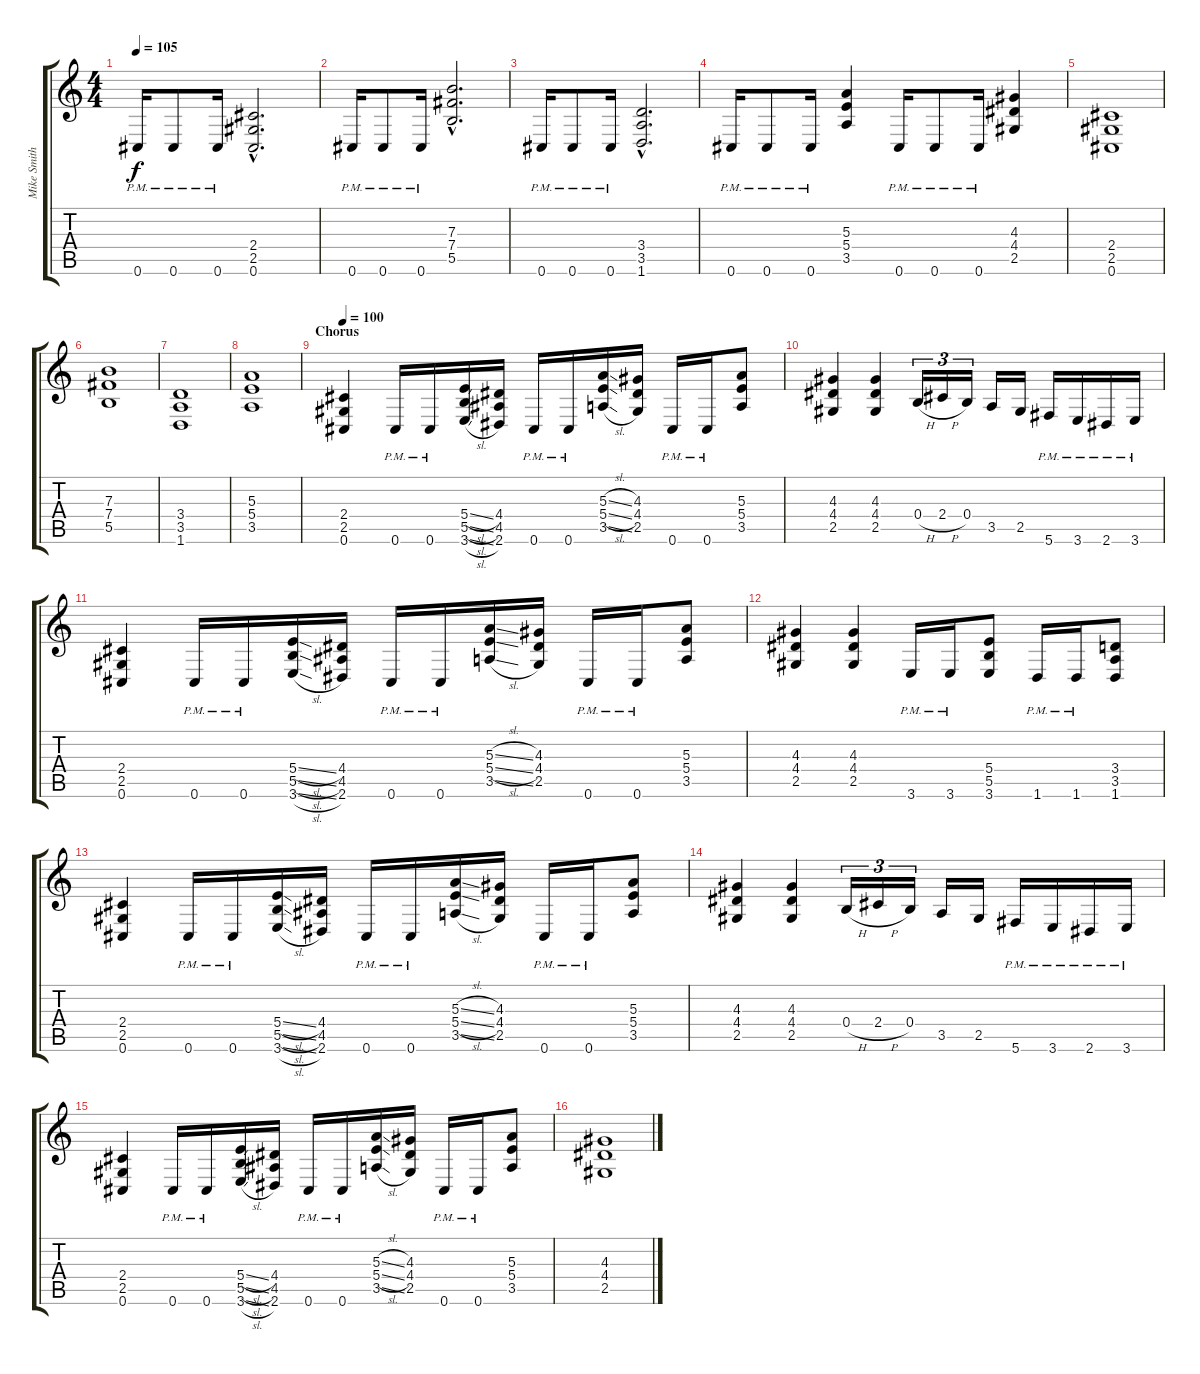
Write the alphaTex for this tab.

\track ("Mike Smith - Guitar" "Mike Smith") {instrument electricguitarclean}
\staff {score tabs}
\tuning (Db4 Ab3 E3 B2 Gb2 Db2) {hide}
\ts (4 4)
\tempo 105
\clef g2
\ks c
0.6{pm}.16{dy f} 0.6{pm}.8 0.6{pm}.16 (2.4{hac} 2.5{hac} 0.6{hac}).2{d} |
0.6{pm}.16 0.6{pm}.8 0.6{pm}.16 (7.3{hac} 7.4{hac} 5.5{hac}).2{d} |
0.6{pm}.16 0.6{pm}.8 0.6{pm}.16 (3.4{hac} 3.5{hac} 1.6{hac}).2{d} |
0.6{pm}.16 0.6{pm}.8 0.6{pm}.16 (5.3 5.4 3.5).4 0.6{pm}.16 0.6{pm}.8 0.6{pm}.16 (4.3 4.4 2.5).4 |
(2.4 2.5 0.6).1 |
(7.3 7.4 5.5).1 |
(3.4 3.5 1.6).1 |
(5.3 5.4 3.5).1 |
\section ("" "Chorus")
\tempo 100
(2.4 2.5 0.6).4 0.6{pm}.16 0.6{pm}.16 (5.4{sl} 5.5{sl} 3.6{sl}).16 (4.4 4.5 2.6).16 0.6{pm}.16 0.6{pm}.16 (5.3{sl} 5.4{sl} 3.5{sl}).16 (4.3 4.4 2.5).16 0.6{pm}.16 0.6{pm}.16 (5.3 5.4 3.5).8 |
(4.3 4.4 2.5).4 (4.3 4.4 2.5).4 0.4{h}.16{tu (3 2)} 2.4{h}.16{tu (3 2)} 0.4.16{tu (3 2)} 3.5.16 2.5.16 5.6{pm}.16 3.6{pm}.16 2.6{pm}.16 3.6{pm}.16 |
(2.4 2.5 0.6).4 0.6{pm}.16 0.6{pm}.16 (5.4{sl} 5.5{sl} 3.6{sl}).16 (4.4 4.5 2.6).16 0.6{pm}.16 0.6{pm}.16 (5.3{sl} 5.4{sl} 3.5{sl}).16 (4.3 4.4 2.5).16 0.6{pm}.16 0.6{pm}.16 (5.3 5.4 3.5).8 |
(4.3 4.4 2.5).4 (4.3 4.4 2.5).4 3.6{pm}.16 3.6{pm}.16 (5.4 5.5 3.6).8 1.6{pm}.16 1.6{pm}.16 (3.4 3.5 1.6).8 |
(2.4 2.5 0.6).4 0.6{pm}.16 0.6{pm}.16 (5.4{sl} 5.5{sl} 3.6{sl}).16 (4.4 4.5 2.6).16 0.6{pm}.16 0.6{pm}.16 (5.3{sl} 5.4{sl} 3.5{sl}).16 (4.3 4.4 2.5).16 0.6{pm}.16 0.6{pm}.16 (5.3 5.4 3.5).8 |
(4.3 4.4 2.5).4 (4.3 4.4 2.5).4 0.4{h}.16{tu (3 2)} 2.4{h}.16{tu (3 2)} 0.4.16{tu (3 2)} 3.5.16 2.5.16 5.6{pm}.16 3.6{pm}.16 2.6{pm}.16 3.6{pm}.16 |
(2.4 2.5 0.6).4 0.6{pm}.16 0.6{pm}.16 (5.4{sl} 5.5{sl} 3.6{sl}).16 (4.4 4.5 2.6).16 0.6{pm}.16 0.6{pm}.16 (5.3{sl} 5.4{sl} 3.5{sl}).16 (4.3 4.4 2.5).16 0.6{pm}.16 0.6{pm}.16 (5.3 5.4 3.5).8 |
(4.3 4.4 2.5).1
